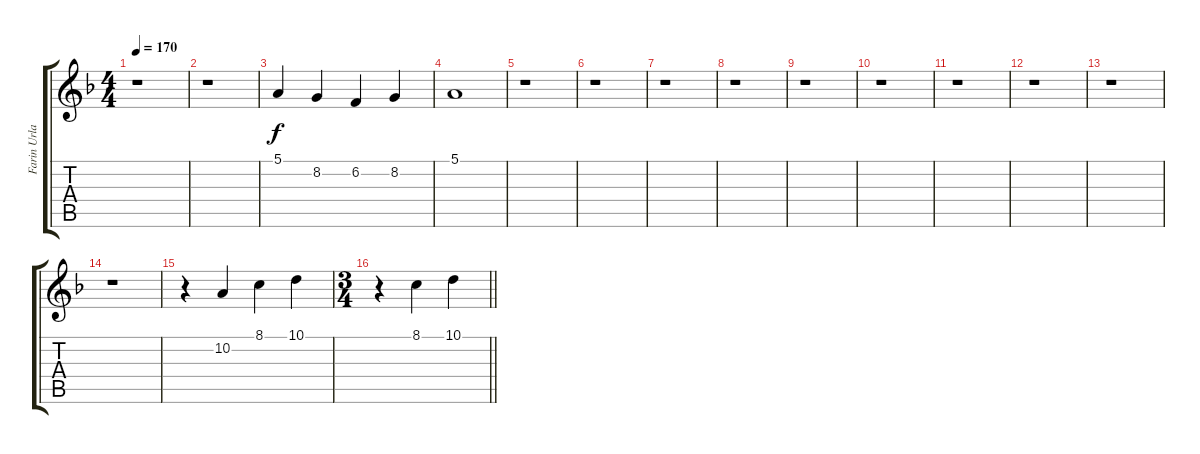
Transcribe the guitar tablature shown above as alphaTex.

\track ("Farin Urlaub" "Farin Urla") {instrument lead2sawtooth}
\staff {score tabs}
\tuning (E4 B3 G3 D3 A2 E2) {hide}
\ts (4 4)
\tempo 170
\clef g2
\ks f
r.1{dy f} |
r.1 |
5.1.4{volume 9} 8.2.4 6.2.4 8.2.4 |
5.1.1 |
r.1 |
r.1 |
r.1 |
r.1 |
r.1 |
r.1 |
r.1 |
r.1 |
r.1 |
r.1 |
r.4{volume 13} 10.2.4 8.1.4 10.1.4 |
\ts (3 4)
\barLineRight lightlight
r.4 8.1.4 10.1.4
